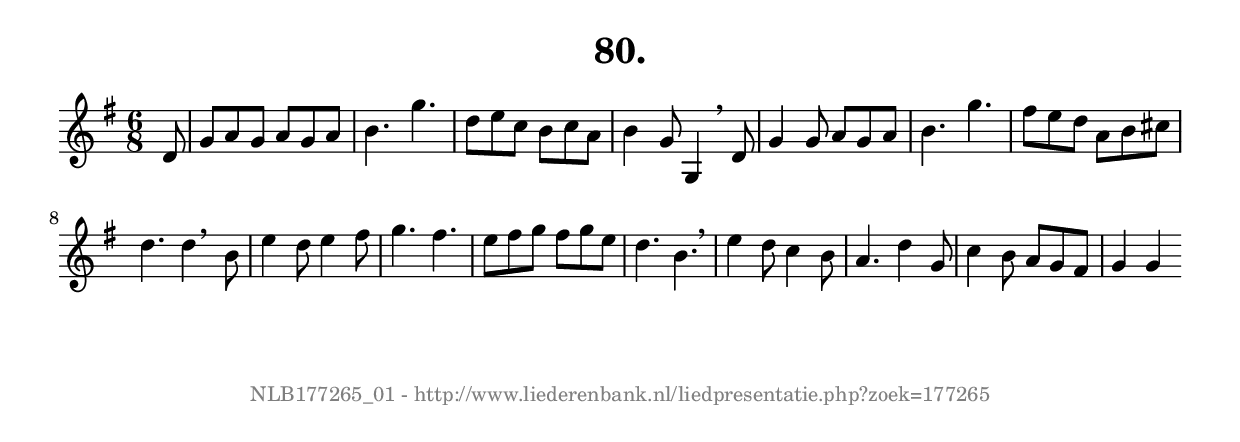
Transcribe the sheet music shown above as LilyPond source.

%
% produced by wce2krn 1.64 (7 June 2014)
%
\version"2.16"
#(append! paper-alist '(("long" . (cons (* 210 mm) (* 2000 mm)))))
#(set-default-paper-size "long")
sb = {\breathe}
mBreak = {\breathe }
bBreak = {\breathe }
x = {\once\override NoteHead #'style = #'cross }
gl=\glissando
itime={\override Staff.TimeSignature #'stencil = ##f }
ficta = {\once\set suggestAccidentals = ##t}
fine = {\once\override Score.RehearsalMark #'self-alignment-X = #1 \mark \markup {\italic{Fine}}}
dc = {\once\override Score.RehearsalMark #'self-alignment-X = #1 \mark \markup {\italic{D.C.}}}
dcf = {\once\override Score.RehearsalMark #'self-alignment-X = #1 \mark \markup {\italic{D.C. al Fine}}}
dcc = {\once\override Score.RehearsalMark #'self-alignment-X = #1 \mark \markup {\italic{D.C. al Coda}}}
ds = {\once\override Score.RehearsalMark #'self-alignment-X = #1 \mark \markup {\italic{D.S.}}}
dsf = {\once\override Score.RehearsalMark #'self-alignment-X = #1 \mark \markup {\italic{D.S. al Fine}}}
dsc = {\once\override Score.RehearsalMark #'self-alignment-X = #1 \mark \markup {\italic{D.S. al Coda}}}
pv = {\set Score.repeatCommands = #'((volta "1"))}
sv = {\set Score.repeatCommands = #'((volta "2"))}
tv = {\set Score.repeatCommands = #'((volta "3"))}
qv = {\set Score.repeatCommands = #'((volta "4"))}
xv = {\set Score.repeatCommands = #'((volta #f))}
\header{ tagline = ""
title = "80."
}
\score {{
\key g \major
\relative g'
{
\set melismaBusyProperties = #'()
\partial 32*4
\time 6/8
\tempo 4=120
\override Score.MetronomeMark #'transparent = ##t
\override Score.RehearsalMark #'break-visibility = #(vector #t #t #f)
d8 g a g a g a b4. g' d8 e c b c a b4 g8 g,4 \sb d'8 g4 g8 a g a b4. g' fis8 e d a b cis d4. d4 \bar ":|:" \bBreak
b8 e4 d8 e4 fis8 g4. fis e8 fis g fis g e d4. b \sb e4 d8 c4 b8 a4. d4 g,8 c4 b8 a g fis g4 g \bar ":|"
 }}
 \midi { }
 \layout {
            indent = 0.0\cm
}
}
\markup { \vspace #0 } \markup { \with-color #grey \fill-line { \center-column { \smaller "NLB177265_01 - http://www.liederenbank.nl/liedpresentatie.php?zoek=177265" } } }
